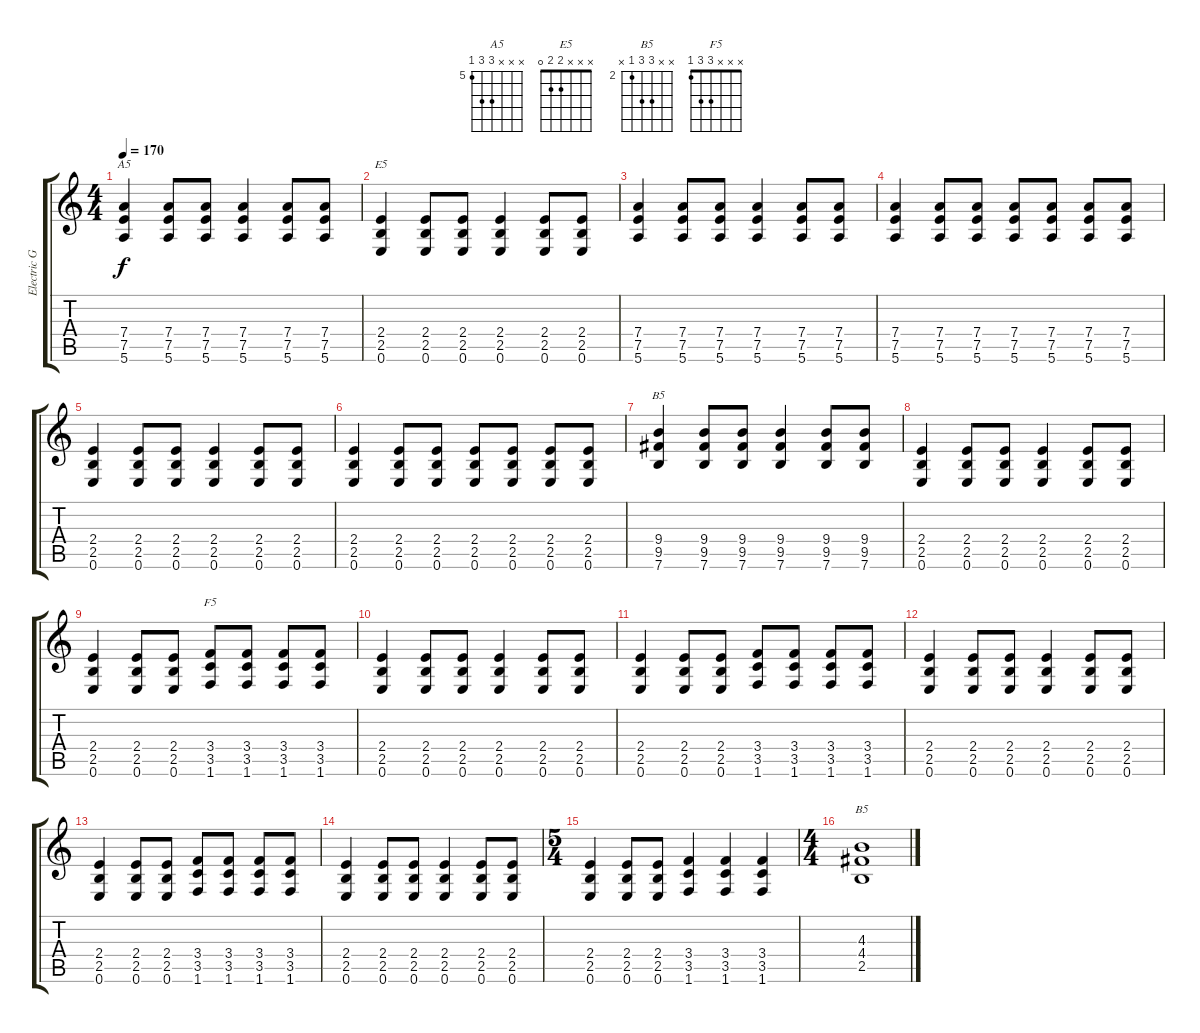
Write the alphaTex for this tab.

\track ("Electric Guiitar" "Electric G") {instrument distortionguitar}
\staff {score tabs}
\tuning (E4 B3 G3 D3 A2 E2) {hide}
\chord ("A5" x x x 7 7 5) {firstfret 5}
\chord ("E5" x x x 2 2 0)
\chord ("B5" x x x 9 9 7) {firstfret 7}
\chord ("F5" x x x 3 3 1)
\chord ("B5" x x 4 4 2 x) {firstfret 2}
\ts (4 4)
\tempo 170
\clef g2
\ks c
(7.4 7.5 5.6).4{ch "A5" dy f} (7.4 7.5 5.6).8 (7.4 7.5 5.6).8 (7.4 7.5 5.6).4 (7.4 7.5 5.6).8 (7.4 7.5 5.6).8 |
(2.4 2.5 0.6).4{ch "E5"} (2.4 2.5 0.6).8 (2.4 2.5 0.6).8 (2.4 2.5 0.6).4 (2.4 2.5 0.6).8 (2.4 2.5 0.6).8 |
(7.4 7.5 5.6).4 (7.4 7.5 5.6).8 (7.4 7.5 5.6).8 (7.4 7.5 5.6).4 (7.4 7.5 5.6).8 (7.4 7.5 5.6).8 |
(7.4 7.5 5.6).4 (7.4 7.5 5.6).8 (7.4 7.5 5.6).8 (7.4 7.5 5.6).8 (7.4 7.5 5.6).8 (7.4 7.5 5.6).8 (7.4 7.5 5.6).8 |
(2.4 2.5 0.6).4 (2.4 2.5 0.6).8 (2.4 2.5 0.6).8 (2.4 2.5 0.6).4 (2.4 2.5 0.6).8 (2.4 2.5 0.6).8 |
(2.4 2.5 0.6).4 (2.4 2.5 0.6).8 (2.4 2.5 0.6).8 (2.4 2.5 0.6).8 (2.4 2.5 0.6).8 (2.4 2.5 0.6).8 (2.4 2.5 0.6).8 |
(9.4 9.5 7.6).4{ch "B5"} (9.4 9.5 7.6).8 (9.4 9.5 7.6).8 (9.4 9.5 7.6).4 (9.4 9.5 7.6).8 (9.4 9.5 7.6).8 |
(2.4 2.5 0.6).4 (2.4 2.5 0.6).8 (2.4 2.5 0.6).8 (2.4 2.5 0.6).4 (2.4 2.5 0.6).8 (2.4 2.5 0.6).8 |
(2.4 2.5 0.6).4 (2.4 2.5 0.6).8 (2.4 2.5 0.6).8 (3.4 3.5 1.6).8{ch "F5"} (3.4 3.5 1.6).8 (3.4 3.5 1.6).8 (3.4 3.5 1.6).8 |
(2.4 2.5 0.6).4 (2.4 2.5 0.6).8 (2.4 2.5 0.6).8 (2.4 2.5 0.6).4 (2.4 2.5 0.6).8 (2.4 2.5 0.6).8 |
(2.4 2.5 0.6).4 (2.4 2.5 0.6).8 (2.4 2.5 0.6).8 (3.4 3.5 1.6).8 (3.4 3.5 1.6).8 (3.4 3.5 1.6).8 (3.4 3.5 1.6).8 |
(2.4 2.5 0.6).4 (2.4 2.5 0.6).8 (2.4 2.5 0.6).8 (2.4 2.5 0.6).4 (2.4 2.5 0.6).8 (2.4 2.5 0.6).8 |
(2.4 2.5 0.6).4 (2.4 2.5 0.6).8 (2.4 2.5 0.6).8 (3.4 3.5 1.6).8 (3.4 3.5 1.6).8 (3.4 3.5 1.6).8 (3.4 3.5 1.6).8 |
(2.4 2.5 0.6).4 (2.4 2.5 0.6).8 (2.4 2.5 0.6).8 (2.4 2.5 0.6).4 (2.4 2.5 0.6).8 (2.4 2.5 0.6).8 |
\ts (5 4)
(2.4 2.5 0.6).4 (2.4 2.5 0.6).8 (2.4 2.5 0.6).8 (3.4 3.5 1.6).4 (3.4 3.5 1.6).4 (3.4 3.5 1.6).4 |
\ts (4 4)
(4.3 4.4 2.5).1{ch "B5"}
